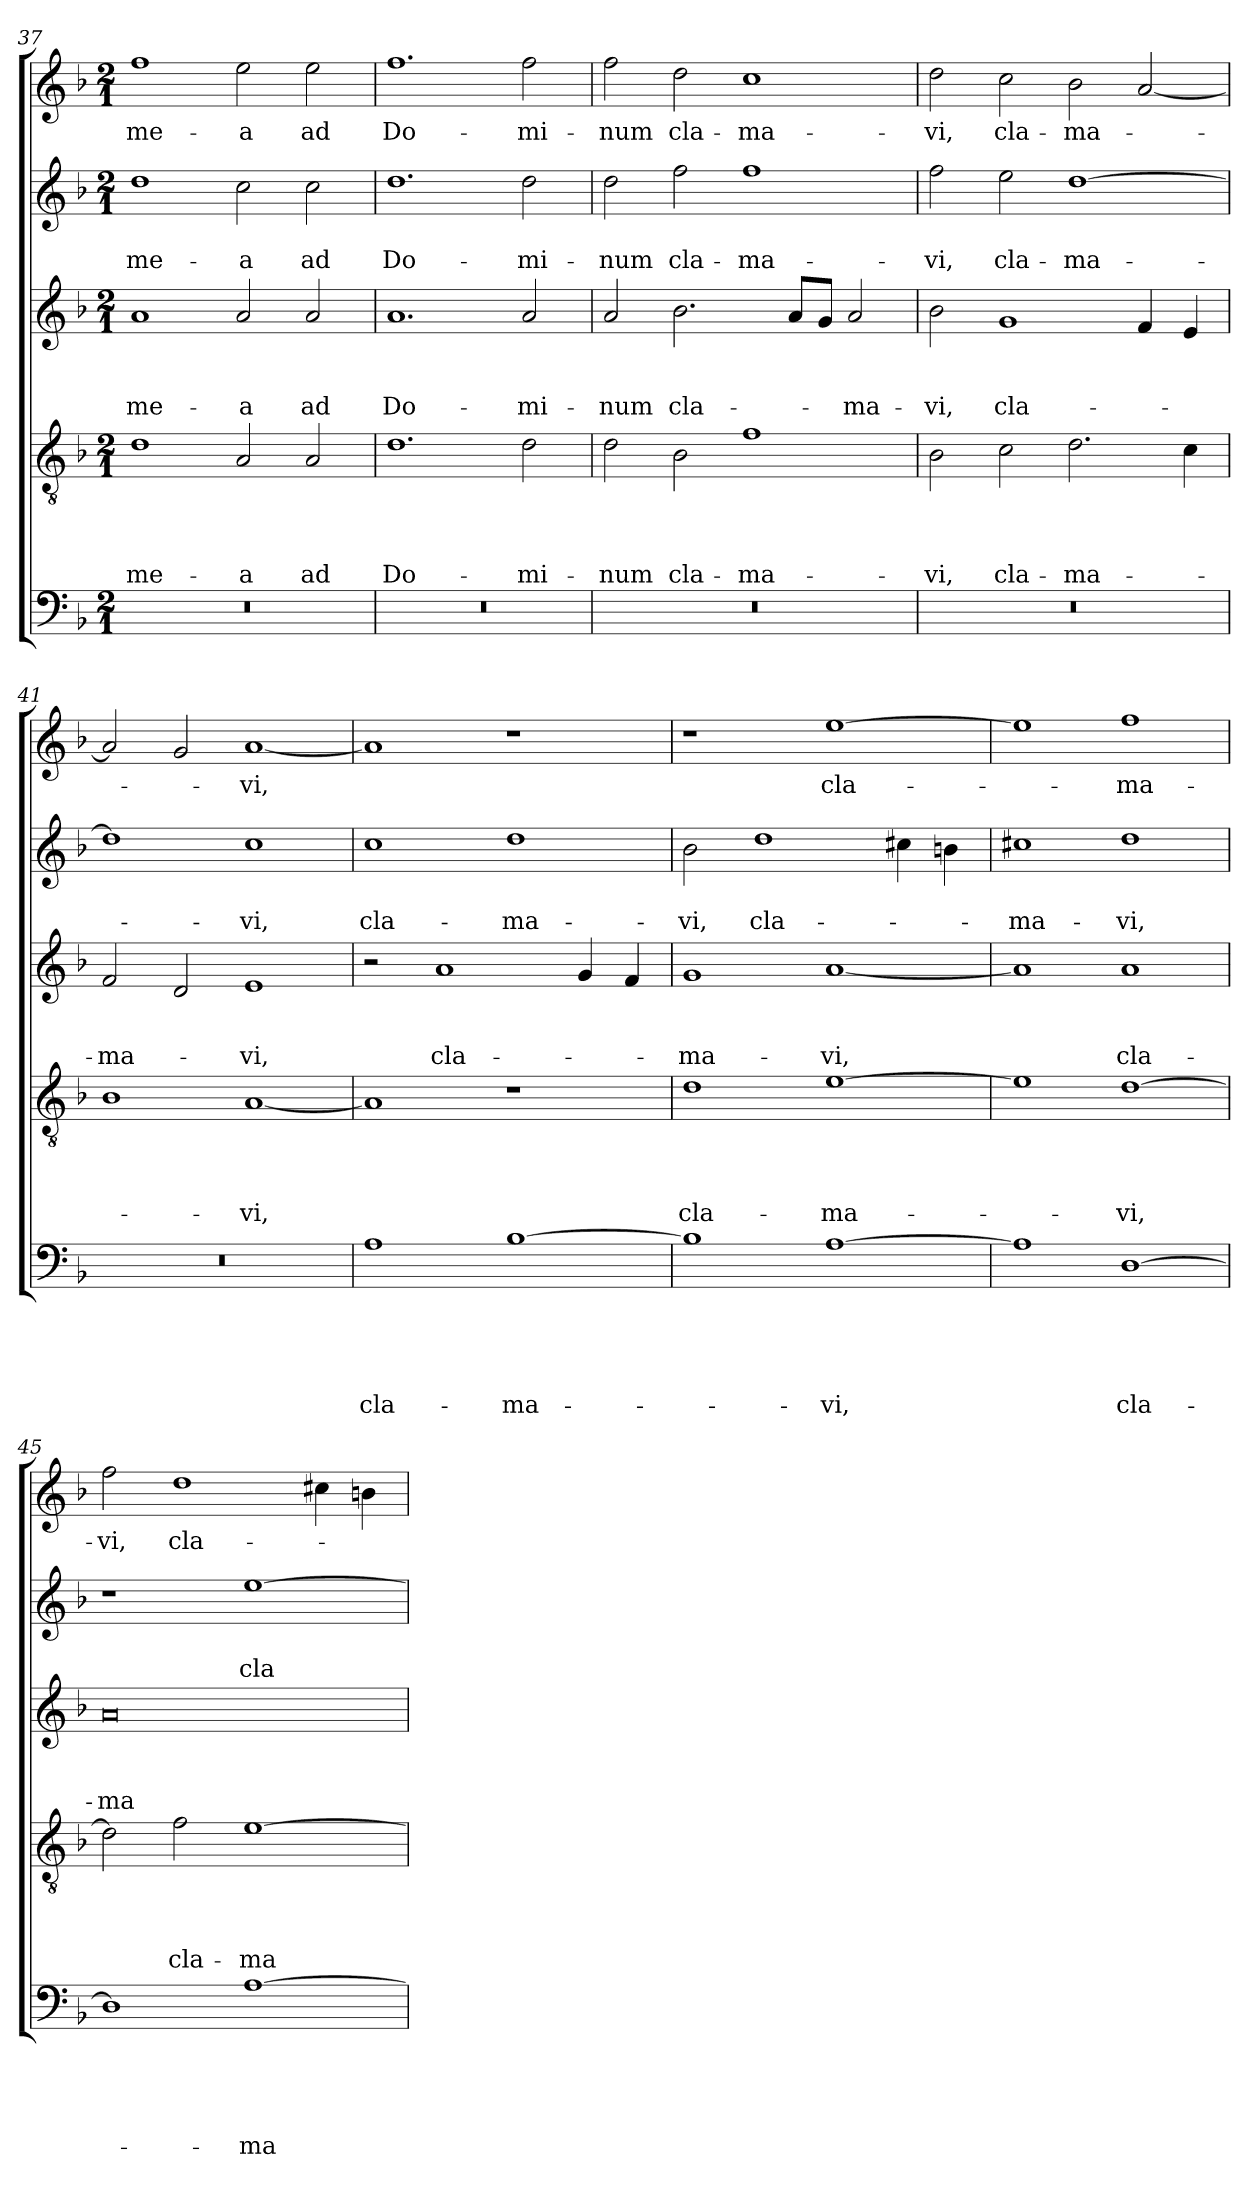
**kern	**text	**text	**text	**text	**text	**kern	**text	**text	**text	**text	**kern	**text	**text	**text	**kern	**text	**text	**kern	**text
*part5	*part5	*part5	*part5	*part5	*part5	*part4	*part4	*part4	*part4	*part4	*part3	*part3	*part3	*part3	*part2	*part2	*part2	*part1	*part1
*staff5	*staff5	*staff5	*staff5	*staff5	*staff5	*staff4	*staff4	*staff4	*staff4	*staff4	*staff3	*staff3	*staff3	*staff3	*staff2	*staff2	*staff2	*staff1	*staff1
!!LO:LB:g=z
*clefF4	*	*	*	*	*	*clefGv2	*	*	*	*	*clefG2	*	*	*	*clefG2	*	*	*clefG2	*
*k[b-]	*	*	*	*	*	*k[b-]	*	*	*	*	*k[b-]	*	*	*	*k[b-]	*	*	*k[b-]	*
*F:	*	*	*	*	*	*F:	*	*	*	*	*F:	*	*	*	*F:	*	*	*F:	*
*M2/1	*	*	*	*	*	*M2/1	*	*	*	*	*M2/1	*	*	*	*M2/1	*	*	*M2/1	*
=37	=37	=37	=37	=37	=37	=37	=37	=37	=37	=37	=37	=37	=37	=37	=37	=37	=37	=37	=37
!	!	!	!	!	!	!	!	!	!	!LO:LY:b	!	!	!	!LO:LY:b	!	!	!LO:LY:b	!	!LO:LY:b
0r	.	.	.	.	.	1d	.	.	.	me-	1a	.	.	me-	1dd	.	me-	1ff	me-
!	!	!	!	!	!	!	!	!	!	!LO:LY:b	!	!	!	!LO:LY:b	!	!	!LO:LY:b	!	!LO:LY:b
.	.	.	.	.	.	2A/	.	.	.	-a	2a/	.	.	-a	2cc\	.	-a	2ee\	-a
!	!	!	!	!	!	!	!	!	!	!LO:LY:b	!	!	!	!LO:LY:b	!	!	!LO:LY:b	!	!LO:LY:b
.	.	.	.	.	.	2A/	.	.	.	ad	2a/	.	.	ad	2cc\	.	ad	2ee\	ad
=38	=38	=38	=38	=38	=38	=38	=38	=38	=38	=38	=38	=38	=38	=38	=38	=38	=38	=38	=38
!	!	!	!	!	!	!	!	!	!	!LO:LY:b	!	!	!	!LO:LY:b	!	!	!LO:LY:b	!	!LO:LY:b
0r	.	.	.	.	.	1.d	.	.	.	Do-	1.a	.	.	Do-	1.dd	.	Do-	1.ff	Do-
!	!	!	!	!	!	!	!	!	!	!LO:LY:b	!	!	!	!LO:LY:b	!	!	!LO:LY:b	!	!LO:LY:b
.	.	.	.	.	.	2d\	.	.	.	-mi-	2a/	.	.	-mi-	2dd\	.	-mi-	2ff\	-mi-
=39	=39	=39	=39	=39	=39	=39	=39	=39	=39	=39	=39	=39	=39	=39	=39	=39	=39	=39	=39
!	!	!	!	!	!	!	!	!	!	!LO:LY:b	!	!	!	!LO:LY:b	!	!	!LO:LY:b	!	!LO:LY:b
0r	.	.	.	.	.	2d\	.	.	.	-num	2a/	.	.	-num	2dd\	.	-num	2ff\	-num
!	!	!	!	!	!	!	!	!	!	!LO:LY:b	!	!	!	!LO:LY:b	!	!	!LO:LY:b	!	!LO:LY:b
.	.	.	.	.	.	2B-\	.	.	.	cla-	2.b-\	.	.	cla-	2ff\	.	cla-	2dd\	cla-
!	!	!	!	!	!	!	!	!	!	!LO:LY:b	!	!	!	!	!	!	!LO:LY:b	!	!LO:LY:b
.	.	.	.	.	.	1f	.	.	.	-ma-	.	.	.	.	1ff	.	-ma-	1cc	-ma-
.	.	.	.	.	.	.	.	.	.	.	8a/L	.	.	.	.	.	.	.	.
.	.	.	.	.	.	.	.	.	.	.	8g/J	.	.	.	.	.	.	.	.
!	!	!	!	!	!	!	!	!	!	!	!	!	!	!LO:LY:b	!	!	!	!	!
.	.	.	.	.	.	.	.	.	.	.	2a/	.	.	-ma-	.	.	.	.	.
=40	=40	=40	=40	=40	=40	=40	=40	=40	=40	=40	=40	=40	=40	=40	=40	=40	=40	=40	=40
!	!	!	!	!	!	!	!	!	!	!LO:LY:b	!	!	!	!LO:LY:b	!	!	!LO:LY:b	!	!LO:LY:b
0r	.	.	.	.	.	2B-\	.	.	.	-vi,	2b-\	.	.	-vi,	2ff\	.	-vi,	2dd\	-vi,
!	!	!	!	!	!	!	!	!	!	!LO:LY:b	!	!	!	!LO:LY:b	!	!	!LO:LY:b	!	!LO:LY:b
.	.	.	.	.	.	2c\	.	.	.	cla-	1g	.	.	cla-	2ee\	.	cla-	2cc\	cla-
!	!	!	!	!	!	!	!	!	!	!LO:LY:b	!	!	!	!	!	!	!LO:LY:b	!	!LO:LY:b
.	.	.	.	.	.	2.d\	.	.	.	-ma-	.	.	.	.	[1dd	.	-ma-	2b-\	-ma-
.	.	.	.	.	.	.	.	.	.	.	4f/	.	.	.	.	.	.	[2a/	.
.	.	.	.	.	.	4c\	.	.	.	.	4e/	.	.	.	.	.	.	.	.
=41	=41	=41	=41	=41	=41	=41	=41	=41	=41	=41	=41	=41	=41	=41	=41	=41	=41	=41	=41
!	!	!	!	!	!	!	!	!	!	!	!	!	!	!LO:LY:b	!	!	!	!	!
0r	.	.	.	.	.	1B-	.	.	.	.	2f/	.	.	-ma-	1dd]	.	.	2a/]	.
.	.	.	.	.	.	.	.	.	.	.	2d/	.	.	.	.	.	.	2g/	.
!	!	!	!	!	!	!	!	!	!	!LO:LY:b	!	!	!	!LO:LY:b	!	!	!LO:LY:b	!	!LO:LY:b
.	.	.	.	.	.	[1A	.	.	.	-vi,	1e	.	.	-vi,	1cc	.	-vi,	[1a	-vi,
=42	=42	=42	=42	=42	=42	=42	=42	=42	=42	=42	=42	=42	=42	=42	=42	=42	=42	=42	=42
!	!	!	!	!	!LO:LY:b	!	!	!	!	!	!	!	!	!	!	!	!LO:LY:b	!	!
1A	.	.	.	.	cla-	1A]	.	.	.	.	2r	.	.	.	1cc	.	cla-	1a]	.
!	!	!	!	!	!	!	!	!	!	!	!	!	!	!LO:LY:b	!	!	!	!	!
.	.	.	.	.	.	.	.	.	.	.	1a	.	.	cla-	.	.	.	.	.
!	!	!	!	!	!LO:LY:b	!	!	!	!	!	!	!	!	!	!	!	!LO:LY:b	!	!
[1B-	.	.	.	.	-ma-	1r	.	.	.	.	.	.	.	.	1dd	.	-ma-	1r	.
.	.	.	.	.	.	.	.	.	.	.	4g/	.	.	.	.	.	.	.	.
.	.	.	.	.	.	.	.	.	.	.	4f/	.	.	.	.	.	.	.	.
!!LO:LB:g=z
=43	=43	=43	=43	=43	=43	=43	=43	=43	=43	=43	=43	=43	=43	=43	=43	=43	=43	=43	=43
!	!	!	!	!	!	!	!	!	!	!LO:LY:b	!	!	!	!LO:LY:b	!	!	!LO:LY:b	!	!
1B-]	.	.	.	.	.	1d	.	.	.	cla-	1g	.	.	-ma-	2b-\	.	-vi,	1r	.
!	!	!	!	!	!	!	!	!	!	!	!	!	!	!	!	!	!LO:LY:b	!	!
.	.	.	.	.	.	.	.	.	.	.	.	.	.	.	1dd	.	cla-	.	.
!	!	!	!	!	!LO:LY:b	!	!	!	!	!LO:LY:b	!	!	!	!LO:LY:b	!	!	!	!	!LO:LY:b
[1A	.	.	.	.	-vi,	[1e	.	.	.	-ma-	[1a	.	.	-vi,	.	.	.	[1ee	cla-
.	.	.	.	.	.	.	.	.	.	.	.	.	.	.	4cc#\	.	.	.	.
.	.	.	.	.	.	.	.	.	.	.	.	.	.	.	4b\	.	.	.	.
=44	=44	=44	=44	=44	=44	=44	=44	=44	=44	=44	=44	=44	=44	=44	=44	=44	=44	=44	=44
!	!	!	!	!	!	!	!	!	!	!	!	!	!	!	!	!	!LO:LY:b	!	!
1A]	.	.	.	.	.	1e]	.	.	.	.	1a]	.	.	.	1cc#	.	-ma-	1ee]	.
!	!	!	!	!	!LO:LY:b	!	!	!	!	!LO:LY:b	!	!	!	!LO:LY:b	!	!	!LO:LY:b	!	!LO:LY:b
[1D	.	.	.	.	cla-	[1d	.	.	.	-vi,	1a	.	.	cla-	1dd	.	-vi,	1ff	-ma-
=45	=45	=45	=45	=45	=45	=45	=45	=45	=45	=45	=45	=45	=45	=45	=45	=45	=45	=45	=45
!	!	!	!	!	!	!	!	!	!	!	!	!	!	!LO:LY:b	!	!	!	!	!LO:LY:b
1D]	.	.	.	.	.	2d\]	.	.	.	.	0a	.	.	-ma-	1r	.	.	2ff\	-vi,
!	!	!	!	!	!	!	!	!	!	!LO:LY:b	!	!	!	!	!	!	!	!	!LO:LY:b
.	.	.	.	.	.	2f\	.	.	.	cla-	.	.	.	.	.	.	.	1dd	cla-
!	!	!	!	!	!LO:LY:b	!	!	!	!	!LO:LY:b	!	!	!	!	!	!	!LO:LY:b	!	!
[1A	.	.	.	.	-ma-	[1e	.	.	.	-ma-	.	.	.	.	[1ee	.	cla-	.	.
.	.	.	.	.	.	.	.	.	.	.	.	.	.	.	.	.	.	4cc#\	.
.	.	.	.	.	.	.	.	.	.	.	.	.	.	.	.	.	.	4b\	.
=	=	=	=	=	=	=	=	=	=	=	=	=	=	=	=	=	=	=	=
*-	*-	*-	*-	*-	*-	*-	*-	*-	*-	*-	*-	*-	*-	*-	*-	*-	*-	*-	*-
